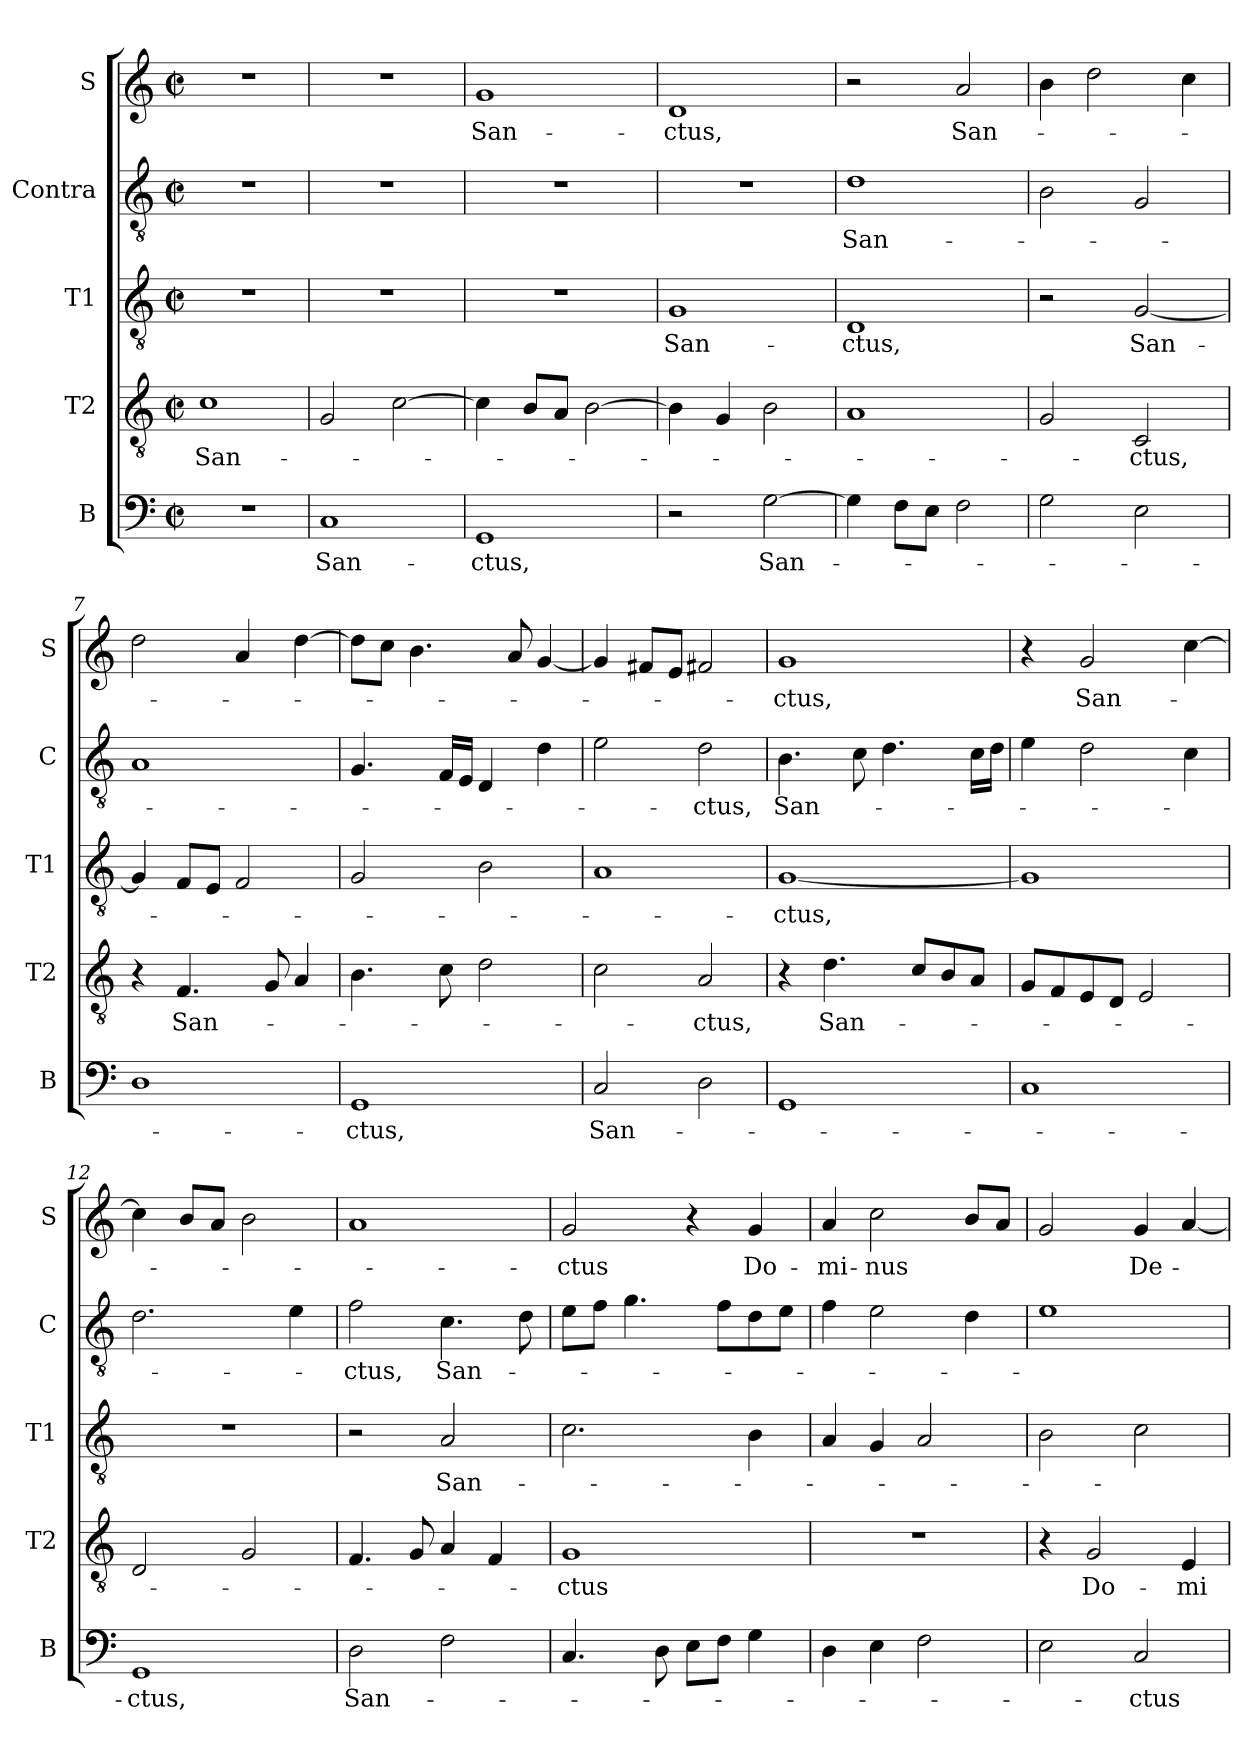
**kern	**text	**kern	**text	**kern	**text	**kern	**text	**kern	**text
*part5	*part5	*part4	*part4	*part3	*part3	*part2	*part2	*part1	*part1
*staff5	*staff5	*staff4	*staff4	*staff3	*staff3	*staff2	*staff2	*staff1	*staff1
*I"B	*	*I"T2	*	*I"T1	*	*I"Contra	*	*I"S	*
*I'B	*	*I'T2	*	*I'T1	*	*I'C	*	*I'S	*
*clefF4	*	*clefGv2	*	*clefGv2	*	*clefGv2	*	*clefG2	*
*k[]	*	*k[]	*	*k[]	*	*k[]	*	*k[]	*
*M2/2	*	*M2/2	*	*M2/2	*	*M2/2	*	*M2/2	*
*met(c|)	*	*met(c|)	*	*met(c|)	*	*met(c|)	*	*met(c|)	*
=1	=1	=1	=1	=1	=1	=1	=1	=1	=1
1r	.	1c	San-	1r	.	1r	.	1r	.
=2	=2	=2	=2	=2	=2	=2	=2	=2	=2
1C	San-	2G/	.	1r	.	1r	.	1r	.
.	.	[2c\	.	.	.	.	.	.	.
=3	=3	=3	=3	=3	=3	=3	=3	=3	=3
1GG	-ctus,	4c\]	.	1r	.	1r	.	1g	San-
.	.	8B/L	.	.	.	.	.	.	.
.	.	8A/J	.	.	.	.	.	.	.
.	.	[2B\	.	.	.	.	.	.	.
=4	=4	=4	=4	=4	=4	=4	=4	=4	=4
2r	.	4B\]	.	1G	San-	1r	.	1d	-ctus,
.	.	4G/	.	.	.	.	.	.	.
[2G\	San-	2B\	.	.	.	.	.	.	.
=5	=5	=5	=5	=5	=5	=5	=5	=5	=5
4G\]	.	1A	.	1D	-ctus,	1d	San-	2r	.
8F\L	.	.	.	.	.	.	.	.	.
8E\J	.	.	.	.	.	.	.	.	.
2F\	.	.	.	.	.	.	.	2a/	San-
=6	=6	=6	=6	=6	=6	=6	=6	=6	=6
2G\	.	2G/	.	2r	.	2B\	.	4b\	.
.	.	.	.	.	.	.	.	2dd\	.
2E\	.	2C/	-ctus,	[2G/	San-	2G/	.	.	.
.	.	.	.	.	.	.	.	4cc\	.
=7	=7	=7	=7	=7	=7	=7	=7	=7	=7
1D	.	4r	.	4G/]	.	1A	.	2dd\	.
.	.	4.F/	San-	8F/L	.	.	.	.	.
.	.	.	.	8E/J	.	.	.	.	.
.	.	.	.	2F/	.	.	.	4a/	.
.	.	8G/	.	.	.	.	.	.	.
.	.	4A/	.	.	.	.	.	[4dd\	.
=8	=8	=8	=8	=8	=8	=8	=8	=8	=8
1GG	-ctus,	4.B\	.	2G/	.	4.G/	.	8dd\L]	.
.	.	.	.	.	.	.	.	8cc\J	.
.	.	.	.	.	.	.	.	4.b\	.
.	.	8c\	.	.	.	16F/LL	.	.	.
.	.	.	.	.	.	16E/JJ	.	.	.
.	.	2d\	.	2B\	.	4D/	.	.	.
.	.	.	.	.	.	.	.	8a/	.
.	.	.	.	.	.	4d\	.	[4g/	.
=9	=9	=9	=9	=9	=9	=9	=9	=9	=9
2C/	San-	2c\	.	1A	.	2e\	.	4g/]	.
.	.	.	.	.	.	.	.	8f#X/L	.
.	.	.	.	.	.	.	.	8e/J	.
2D\	.	2A/	-ctus,	.	.	2d\	-ctus,	2f#X/	.
=10	=10	=10	=10	=10	=10	=10	=10	=10	=10
1GG	.	4r	.	[1G	-ctus,	4.B\	San-	1g	-ctus,
.	.	4.d\	San-	.	.	.	.	.	.
.	.	.	.	.	.	8c\	.	.	.
.	.	.	.	.	.	4.d\	.	.	.
.	.	8c/L	.	.	.	.	.	.	.
.	.	8B/	.	.	.	.	.	.	.
.	.	8A/J	.	.	.	16c\LL	.	.	.
.	.	.	.	.	.	16d\JJ	.	.	.
=11	=11	=11	=11	=11	=11	=11	=11	=11	=11
1C	.	8G/L	.	1G]	.	4e\	.	4r	.
.	.	8F/	.	.	.	.	.	.	.
.	.	8E/	.	.	.	2d\	.	2g/	San-
.	.	8D/J	.	.	.	.	.	.	.
.	.	2E/	.	.	.	.	.	.	.
.	.	.	.	.	.	4c\	.	[4cc\	.
=12	=12	=12	=12	=12	=12	=12	=12	=12	=12
1GG	-ctus,	2D/	.	1r	.	2.d\	.	4cc\]	.
.	.	.	.	.	.	.	.	8b/L	.
.	.	.	.	.	.	.	.	8a/J	.
.	.	2G/	.	.	.	.	.	2b\	.
.	.	.	.	.	.	4e\	.	.	.
=13	=13	=13	=13	=13	=13	=13	=13	=13	=13
2D\	San-	4.F/	.	2r	.	2f\	-ctus,	1a	.
.	.	8G/	.	.	.	.	.	.	.
2F\	.	4A/	.	2A/	San-	4.c\	San-	.	.
.	.	4F/	.	.	.	.	.	.	.
.	.	.	.	.	.	8d\	.	.	.
=14	=14	=14	=14	=14	=14	=14	=14	=14	=14
4.C/	.	1G	-ctus	2.c\	.	8e\L	.	2g/	-ctus
.	.	.	.	.	.	8f\J	.	.	.
.	.	.	.	.	.	4.g\	.	.	.
8D\	.	.	.	.	.	.	.	.	.
8E\L	.	.	.	.	.	.	.	4r	.
8F\J	.	.	.	.	.	8f\L	.	.	.
4G\	.	.	.	4B\	.	8d\	.	4g/	Do-
.	.	.	.	.	.	8e\J	.	.	.
=15	=15	=15	=15	=15	=15	=15	=15	=15	=15
4D\	.	1r	.	4A/	.	4f\	.	4a/	-mi-
4E\	.	.	.	4G/	.	2e\	.	2cc\	-nus
2F\	.	.	.	2A/	.	.	.	.	.
.	.	.	.	.	.	4d\	.	8b/L	.
.	.	.	.	.	.	.	.	8a/J	.
=16	=16	=16	=16	=16	=16	=16	=16	=16	=16
2E\	.	4r	.	2B\	.	1e	.	2g/	.
.	.	2G/	Do-	.	.	.	.	.	.
2C/	-ctus	.	.	2c\	.	.	.	4g/	De-
.	.	4E/	-mi-	.	.	.	.	[4a/	.
=	=	=	=	=	=	=	=	=	=
*-	*-	*-	*-	*-	*-	*-	*-	*-	*-
